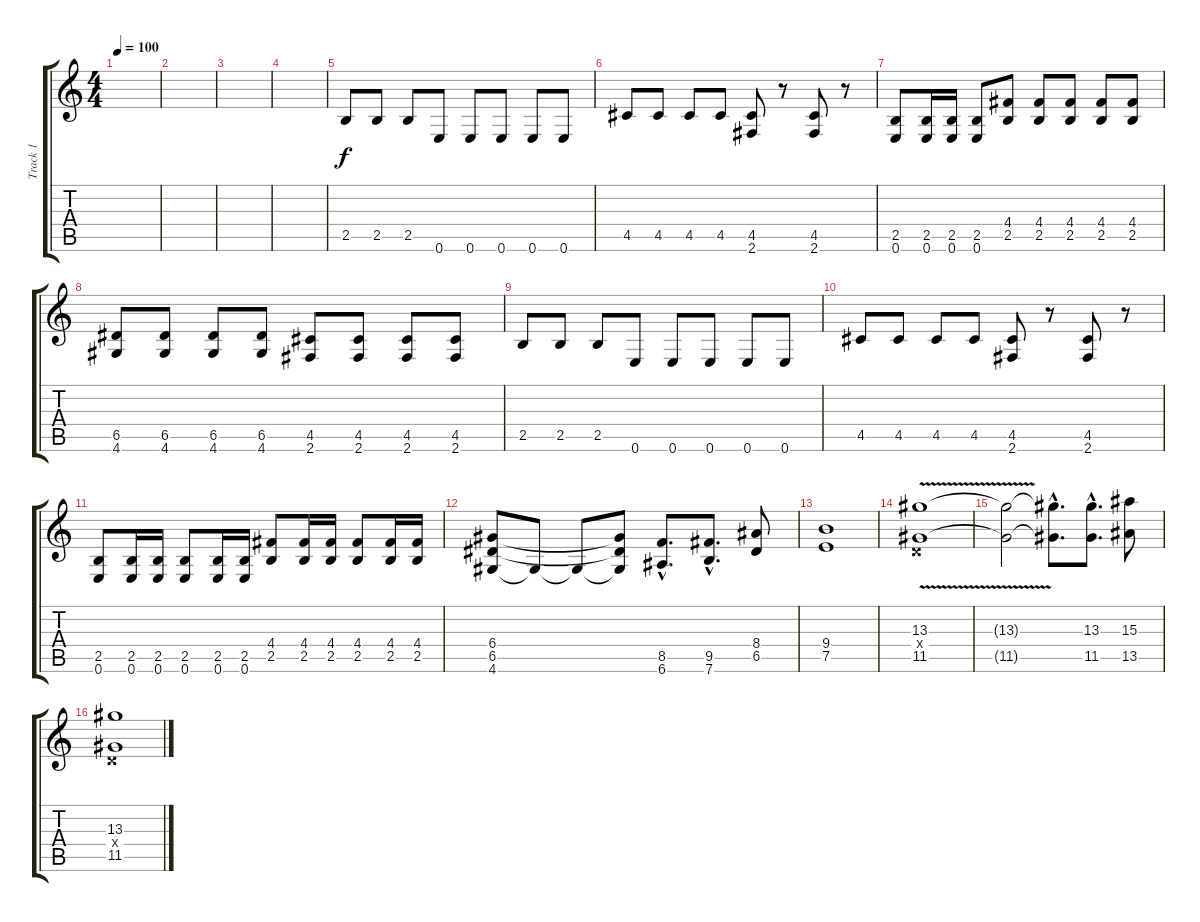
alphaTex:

\track ("Track 1" "Track 1") {instrument distortionguitar}
\staff {score tabs}
\tuning (E4 B3 G3 D3 A2 E2) {hide}
\ts (4 4)
\tempo 100
\clef g2
\ks c
|
|
|
|
2.5.8 2.5.8 2.5.8 0.6.8 0.6.8 0.6.8 0.6.8 0.6.8 |
4.5.8 4.5.8 4.5.8 4.5.8 (4.5 2.6).8 r.8 (4.5 2.6).8 r.8 |
(2.5 0.6).8 (2.5 0.6).16 (2.5 0.6).16 (2.5 0.6).8 (4.4 2.5).8 (4.4 2.5).8 (4.4 2.5).8 (4.4 2.5).8 (4.4 2.5).8 |
(6.5 4.6).8 (6.5 4.6).8 (6.5 4.6).8 (6.5 4.6).8 (4.5 2.6).8 (4.5 2.6).8 (4.5 2.6).8 (4.5 2.6).8 |
2.5.8 2.5.8 2.5.8 0.6.8 0.6.8 0.6.8 0.6.8 0.6.8 |
4.5.8 4.5.8 4.5.8 4.5.8 (4.5 2.6).8 r.8 (4.5 2.6).8 r.8 |
(2.5 0.6).8 (2.5 0.6).16 (2.5 0.6).16 (2.5 0.6).8 (2.5 0.6).16 (2.5 0.6).16 (4.4 2.5).8 (4.4 2.5).16 (4.4 2.5).16 (4.4 2.5).8 (4.4 2.5).16 (4.4 2.5).16 |
(6.4 6.5 4.6).8 4.6{t}.8 4.6{t}.8 (6.4{t} 6.5{t} 4.6{t}).8 (8.5{hac} 6.6{hac}).8{d} (9.5{hac} 7.6{hac}).8{d} (8.4 6.5).8 |
(9.4 7.5).1 |
(13.3{v} 0.4{x} 11.5{v}).1{volume 6} |
(13.3{t} 11.5{t}).2 (13.3{hac t} 11.5{hac t}).8{d} (13.3{hac} 11.5{hac}).8{d} (15.3 13.5).8 |
(13.3 0.4{x} 11.5).1
